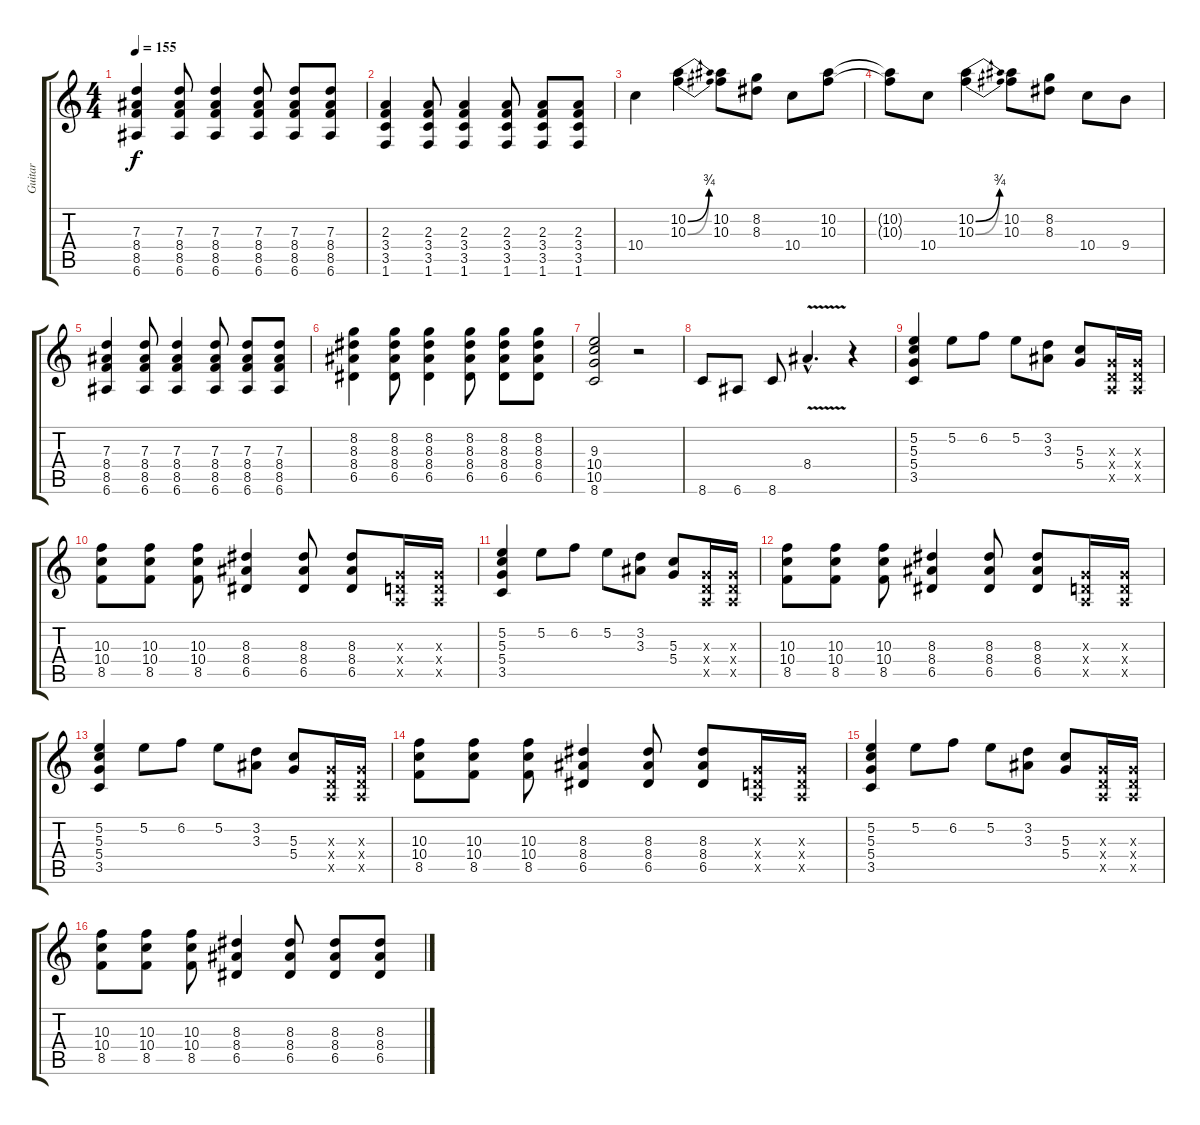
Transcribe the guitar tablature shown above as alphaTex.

\track ("Guitar" "Guitar") {instrument overdrivenguitar}
\staff {score tabs}
\tuning (E4 B3 G3 D3 A2 E2) {hide}
\ts (4 4)
\tempo 155
\clef g2
\ks c
(7.3 8.4 8.5 6.6).4{dy f} (7.3 8.4 8.5 6.6).8 (7.3 8.4 8.5 6.6).4 (7.3 8.4 8.5 6.6).8 (7.3 8.4 8.5 6.6).8 (7.3 8.4 8.5 6.6).8 |
(2.3 3.4 3.5 1.6).4 (2.3 3.4 3.5 1.6).8 (2.3 3.4 3.5 1.6).4 (2.3 3.4 3.5 1.6).8 (2.3 3.4 3.5 1.6).8 (2.3 3.4 3.5 1.6).8 |
10.4.4 (10.2{be (bend 0 0 60 3)} 10.3{be (bend 0 0 60 3)}).4 (10.2 10.3).8 (8.2 8.3).8 10.4.8 (10.2 10.3).8 |
(10.2{t} 10.3{t}).8 10.4.8 (10.2{be (bend 0 0 60 3)} 10.3{be (bend 0 0 60 3)}).4 (10.2 10.3).8 (8.2 8.3).8 10.4.8 9.4.8 |
(7.3 8.4 8.5 6.6).4 (7.3 8.4 8.5 6.6).8 (7.3 8.4 8.5 6.6).4 (7.3 8.4 8.5 6.6).8 (7.3 8.4 8.5 6.6).8 (7.3 8.4 8.5 6.6).8 |
(8.2 8.3 8.4 6.5).4 (8.2 8.3 8.4 6.5).8 (8.2 8.3 8.4 6.5).4 (8.2 8.3 8.4 6.5).8 (8.2 8.3 8.4 6.5).8 (8.2 8.3 8.4 6.5).8 |
(9.3 10.4 10.5 8.6).2 r.2 |
8.6.8 6.6.8 8.6.8 8.4{v hac}.4{d} r.4 |
(5.2 5.3 5.4 3.5).4 5.2.8 6.2.8 5.2.8 (3.2 3.3).8 (5.3 5.4).8 (0.3{x} 0.4{x} 0.5{x}).16 (0.3{x} 0.4{x} 0.5{x}).16 |
(10.3 10.4 8.5).8 (10.3 10.4 8.5).8 (10.3 10.4 8.5).8 (8.3 8.4 6.5).4 (8.3 8.4 6.5).8 (8.3 8.4 6.5).8 (0.3{x} 0.4{x} 0.5{x}).16 (0.3{x} 0.4{x} 0.5{x}).16 |
(5.2 5.3 5.4 3.5).4 5.2.8 6.2.8 5.2.8 (3.2 3.3).8 (5.3 5.4).8 (0.3{x} 0.4{x} 0.5{x}).16 (0.3{x} 0.4{x} 0.5{x}).16 |
(10.3 10.4 8.5).8 (10.3 10.4 8.5).8 (10.3 10.4 8.5).8 (8.3 8.4 6.5).4 (8.3 8.4 6.5).8 (8.3 8.4 6.5).8 (0.3{x} 0.4{x} 0.5{x}).16 (0.3{x} 0.4{x} 0.5{x}).16 |
(5.2 5.3 5.4 3.5).4 5.2.8 6.2.8 5.2.8 (3.2 3.3).8 (5.3 5.4).8 (0.3{x} 0.4{x} 0.5{x}).16 (0.3{x} 0.4{x} 0.5{x}).16 |
(10.3 10.4 8.5).8 (10.3 10.4 8.5).8 (10.3 10.4 8.5).8 (8.3 8.4 6.5).4 (8.3 8.4 6.5).8 (8.3 8.4 6.5).8 (0.3{x} 0.4{x} 0.5{x}).16 (0.3{x} 0.4{x} 0.5{x}).16 |
(5.2 5.3 5.4 3.5).4 5.2.8 6.2.8 5.2.8 (3.2 3.3).8 (5.3 5.4).8 (0.3{x} 0.4{x} 0.5{x}).16 (0.3{x} 0.4{x} 0.5{x}).16 |
(10.3 10.4 8.5).8 (10.3 10.4 8.5).8 (10.3 10.4 8.5).8 (8.3 8.4 6.5).4 (8.3 8.4 6.5).8 (8.3 8.4 6.5).8 (8.3 8.4 6.5).8
